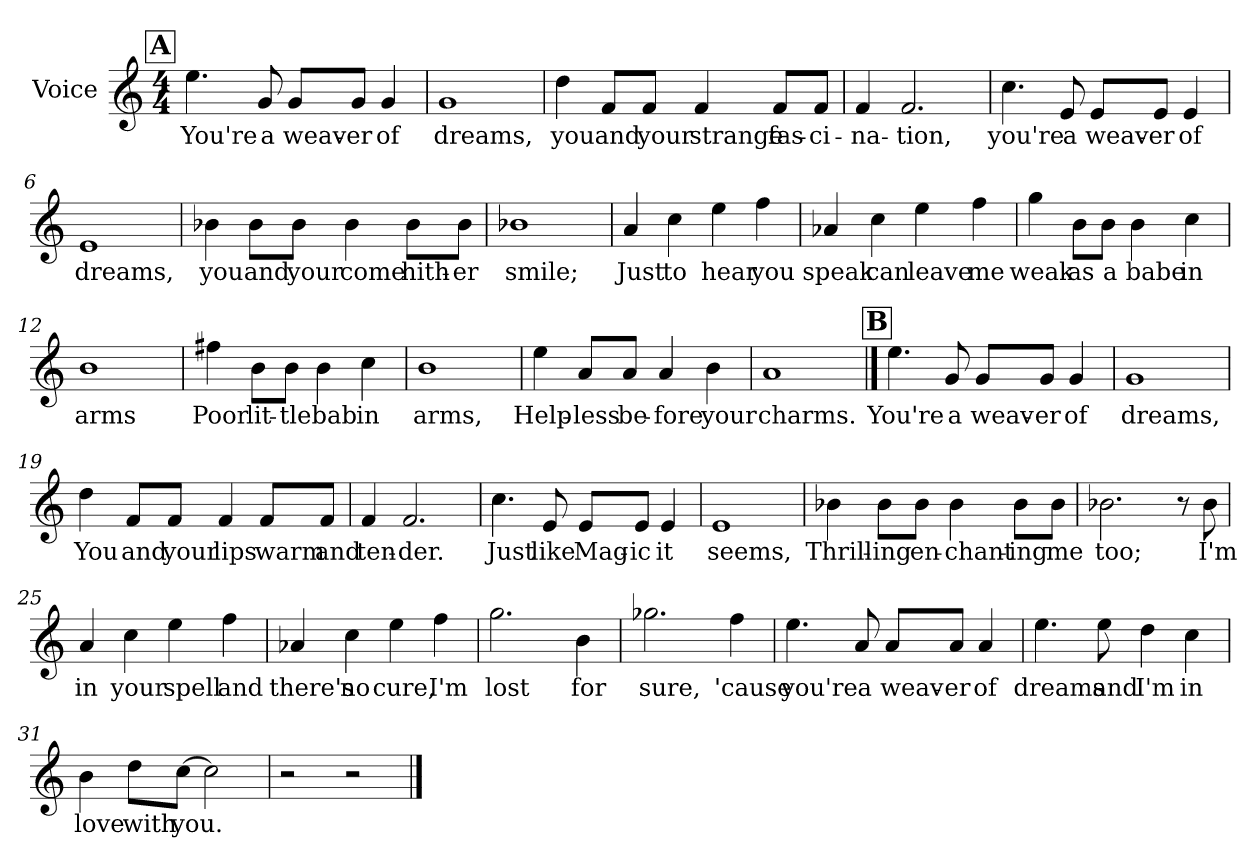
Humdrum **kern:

**kern	**text
*part1	*part1
*staff1	*staff1
*I"Voice	*
*clefG2	*
*k[]	*
*C:	*
*M4/4	*
!!LO:REH:place=s1:a:t=A
=1	=1
4.ee\	You're
8g/	a
8g/L	weav-
8g/J	-er
4g/	of
=2	=2
1g	dreams,
=3	=3
4dd\	you
8f/L	and
8f/J	your
4f/	strange
8f/L	fas-
8f/J	-ci-
=4	=4
4f/	-na-
2.f/	-tion,
!!LO:LB:g=z
=5	=5
4.cc\	you're
8e/	a
8e/L	weav-
8e/J	-er
4e/	of
=6	=6
1e	dreams,
=7	=7
4b-X\	you
8b-\L	and
8b-\J	your
4b-\	come
8b-\L	hith-
8b-\J	-er
=8	=8
1b-X	smile;
!!LO:LB:g=z
=9	=9
4a/	Just
4cc\	to
4ee\	hear
4ff\	you
=10	=10
4a-X/	speak
4cc\	can
4ee\	leave
4ff\	me
=11	=11
4gg\	weak
8b\L	as
8b\J	a
4b\	babe
4cc\	in
=12	=12
1b	arms
!!LO:LB:g=z
=13	=13
4ff#X\	Poor
8b\L	lit-
8b\J	-tle
4b\	bab
4cc\	in
=14	=14
1b	arms,
=15	=15
4ee\	Help-
8a/L	less
8a/J	be-
4a/	-fore
4b\	your
=16	=16
1a	charms.
!!LO:LB:g=z
!!LO:REH:place=s1:a:t=B
==17	==17
4.ee\	You're
8g/	a
8g/L	weav-
8g/J	-er
4g/	of
=18	=18
1g	dreams,
=19	=19
4dd\	You
8f/L	and
8f/J	your
4f/	lips
8f/L	warm
8f/J	and
=20	=20
4f/	ten-
2.f/	-der.
!!LO:LB:g=z
=21	=21
4.cc\	Just
8e/	like
8e/L	Mag-
8e/J	-ic
4e/	it
=22	=22
1e	seems,
=23	=23
4b-X\	Thrill-
8b-\L	-ing
8b-\J	en-
4b-\	-chant-
8b-\L	-ing
8b-\J	me
=24	=24
2.b-X\	too;
8r	.
8b-\	I'm
!!LO:LB:g=z
=25	=25
4a/	in
4cc\	your
4ee\	spell
4ff\	and
=26	=26
4a-X/	there's
4cc\	no
4ee\	cure,
4ff\	I'm
=27	=27
2.gg\	lost
4b\	for
=28	=28
2.gg-X\	sure,
4ff\	'cause
!!LO:LB:g=z
=29	=29
4.ee\	you're
8a/	a
8a/L	weav-
8a/J	-er
4a/	of
=30	=30
4.ee\	dreams
8ee\	and
4dd\	I'm
4cc\	in
=31	=31
4b\	love
8dd\L	with
[8cc\J	you.
2cc\]	.
=32	=32
2r	.
2r	.
==	==
*-	*-
